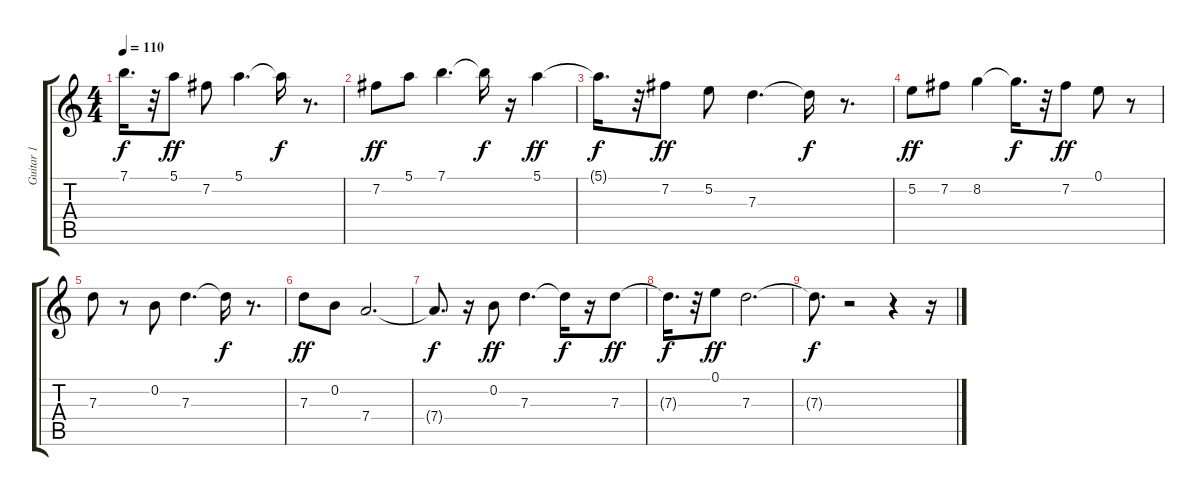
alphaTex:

\track ("Guitar 1" "Guitar 1") {instrument acousticguitarnylon}
\staff {score tabs}
\tuning (E4 B3 G3 D3 A2 E2) {hide}
\ts (4 4)
\tempo 110
\clef g2
\ks c
7.1{t}.16{d dy f} r.32 5.1.8{dy ff} 7.2.8 5.1.4{d} 5.1{t}.16{dy f} r.8{d} |
7.2.8{dy ff} 5.1.8 7.1.4{d} 7.1{t}.16{dy f} r.16 5.1.4{dy ff} |
5.1{t}.16{d dy f} r.32 7.2.8{dy ff} 5.2.8 7.3.4{d} 7.3{t}.16{dy f} r.8{d} |
5.2.8{dy ff} 7.2.8 8.2.4 8.2{t}.16{d dy f} r.32 7.2.8{dy ff} 0.1.8 r.8 |
7.3.8 r.8 0.2.8 7.3.4{d} 7.3{t}.16{dy f} r.8{d} |
7.3.8{dy ff} 0.2.8 7.4.2{d} |
7.4{t}.8{d dy f} r.16 0.2.8{dy ff} 7.3.4{d} 7.3{t}.16{dy f} r.16 7.3.8{dy ff} |
7.3{t}.16{d dy f} r.32 0.1.8{dy ff} 7.3.2{d} |
7.3{t}.8{d dy f} r.2 r.4 r.16
